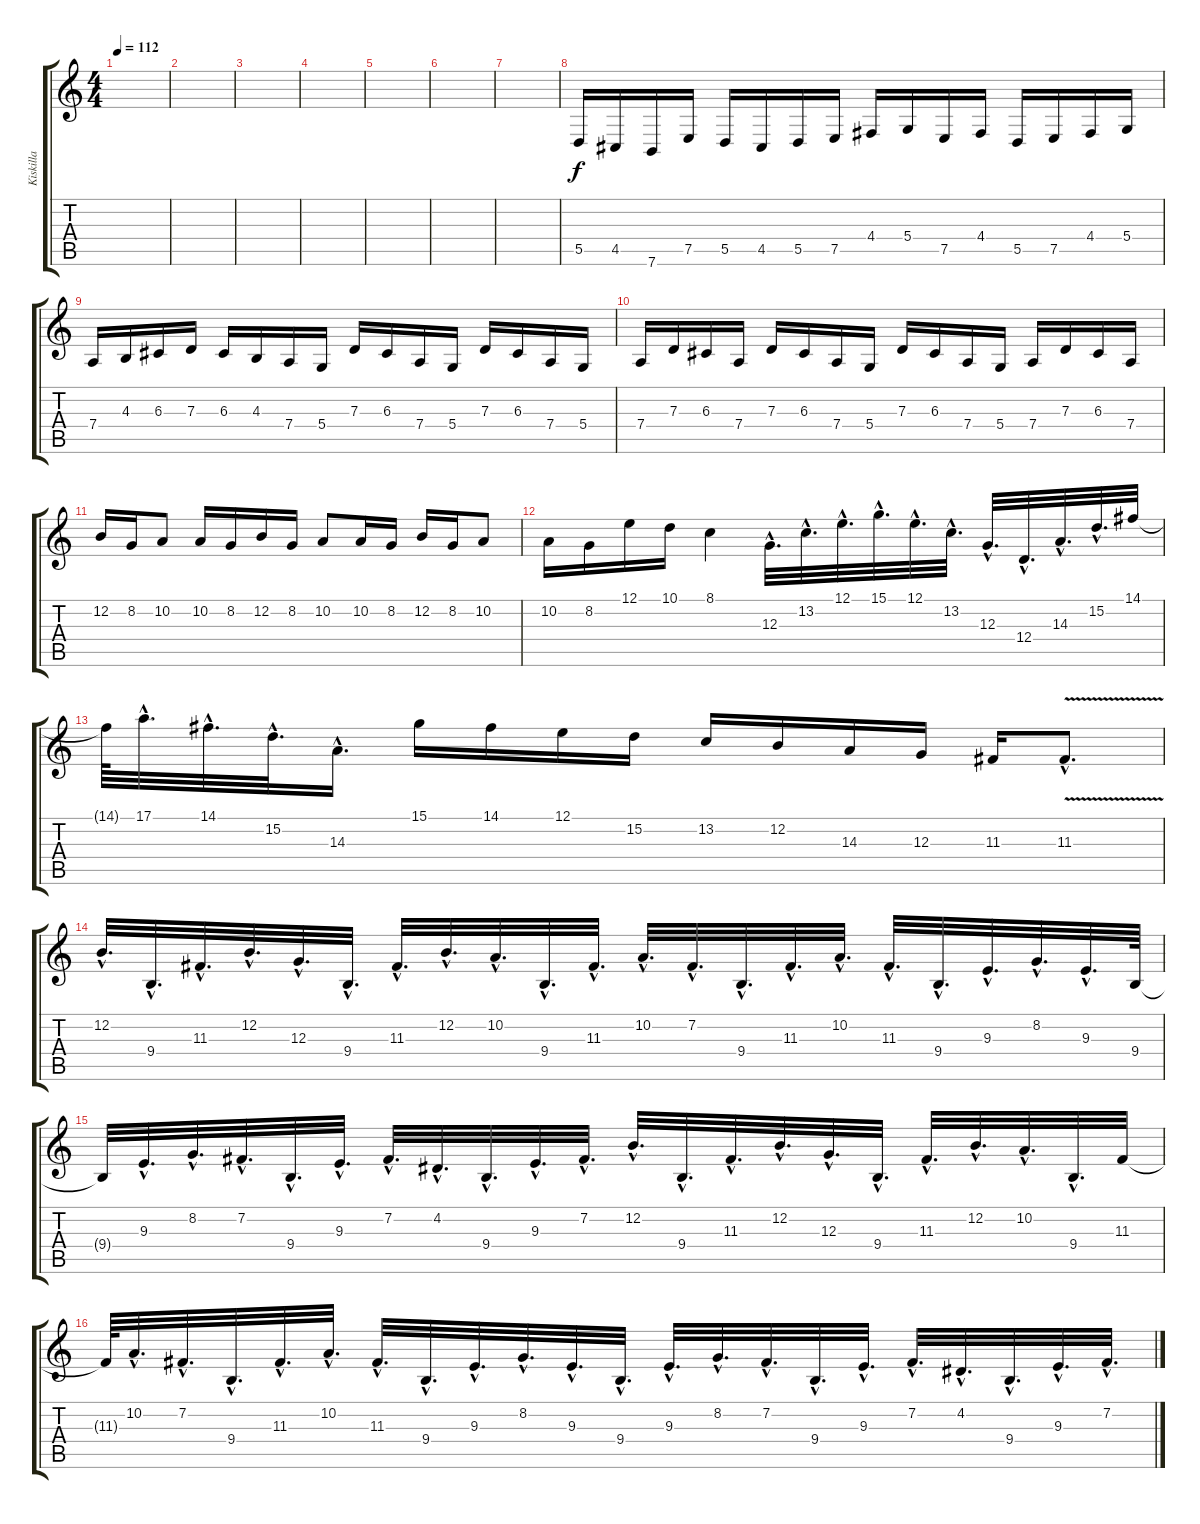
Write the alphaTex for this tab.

\track ("Kiskilla" "Kiskilla") {instrument harpsichord}
\staff {score tabs}
\tuning (E4 B3 G3 D3 A2 E2) {hide}
\ts (4 4)
\tempo 112
\clef g2
\ks c
|
|
|
|
|
|
|
5.5.16{volume 16 instrument lead2sawtooth} 4.5.16 7.6.16 7.5.16 5.5.16 4.5.16 5.5.16 7.5.16 4.4.16 5.4.16 7.5.16 4.4.16 5.5.16 7.5.16 4.4.16 5.4.16 |
7.4.16 4.3.16 6.3.16 7.3.16 6.3.16 4.3.16 7.4.16 5.4.16 7.3.16 6.3.16 7.4.16 5.4.16 7.3.16 6.3.16 7.4.16 5.4.16 |
7.4.16 7.3.16 6.3.16 7.4.16 7.3.16 6.3.16 7.4.16 5.4.16 7.3.16 6.3.16 7.4.16 5.4.16 7.4.16 7.3.16 6.3.16 7.4.16 |
12.2.16 8.2.16 10.2.8 10.2.16 8.2.16 12.2.16 8.2.16 10.2.8 10.2.16 8.2.16 12.2.16 8.2.16 10.2.8 |
10.2.16 8.2.16 12.1.16 10.1.16 8.1.4 12.3{hac}.32{d} 13.2{hac}.32{d} 12.1{hac}.32{d} 15.1{hac}.32{d} 12.1{hac}.32{d} 13.2{hac}.32{d} 12.3{hac}.32{d} 12.4{hac}.32{d} 14.3{hac}.32{d} 15.2{hac}.32{d} 14.1.32 |
14.1{t}.64 17.1{hac}.32{d} 14.1{hac}.32{d} 15.2{hac}.32{d} 14.3{hac}.16{d} 15.1.16 14.1.16 12.1.16 15.2.16 13.2.16 12.2.16 14.3.16 12.3.16 11.3.16 11.3{v hac}.8{d} |
12.2{hac}.32{d} 9.4{hac}.32{d} 11.3{hac}.32{d} 12.2{hac}.32{d} 12.3{hac}.32{d} 9.4{hac}.32{d} 11.3{hac}.32{d} 12.2{hac}.32{d} 10.2{hac}.32{d} 9.4{hac}.32{d} 11.3{hac}.32{d} 10.2{hac}.32{d} 7.2{hac}.32{d} 9.4{hac}.32{d} 11.3{hac}.32{d} 10.2{hac}.32{d} 11.3{hac}.32{d} 9.4{hac}.32{d} 9.3{hac}.32{d} 8.2{hac}.32{d} 9.3{hac}.32{d} 9.4.64 |
9.4{t}.32 9.3{hac}.32{d} 8.2{hac}.32{d} 7.2{hac}.32{d} 9.4{hac}.32{d} 9.3{hac}.32{d} 7.2{hac}.32{d} 4.2{hac}.32{d} 9.4{hac}.32{d} 9.3{hac}.32{d} 7.2{hac}.32{d} 12.2{hac}.32{d} 9.4{hac}.32{d} 11.3{hac}.32{d} 12.2{hac}.32{d} 12.3{hac}.32{d} 9.4{hac}.32{d} 11.3{hac}.32{d} 12.2{hac}.32{d} 10.2{hac}.32{d} 9.4{hac}.32{d} 11.3.32 |
11.3{t}.64 10.2{hac}.32{d} 7.2{hac}.32{d} 9.4{hac}.32{d} 11.3{hac}.32{d} 10.2{hac}.32{d} 11.3{hac}.32{d} 9.4{hac}.32{d} 9.3{hac}.32{d} 8.2{hac}.32{d} 9.3{hac}.32{d} 9.4{hac}.32{d} 9.3{hac}.32{d} 8.2{hac}.32{d} 7.2{hac}.32{d} 9.4{hac}.32{d} 9.3{hac}.32{d} 7.2{hac}.32{d} 4.2{hac}.32{d} 9.4{hac}.32{d} 9.3{hac}.32{d} 7.2{hac}.32{d}
